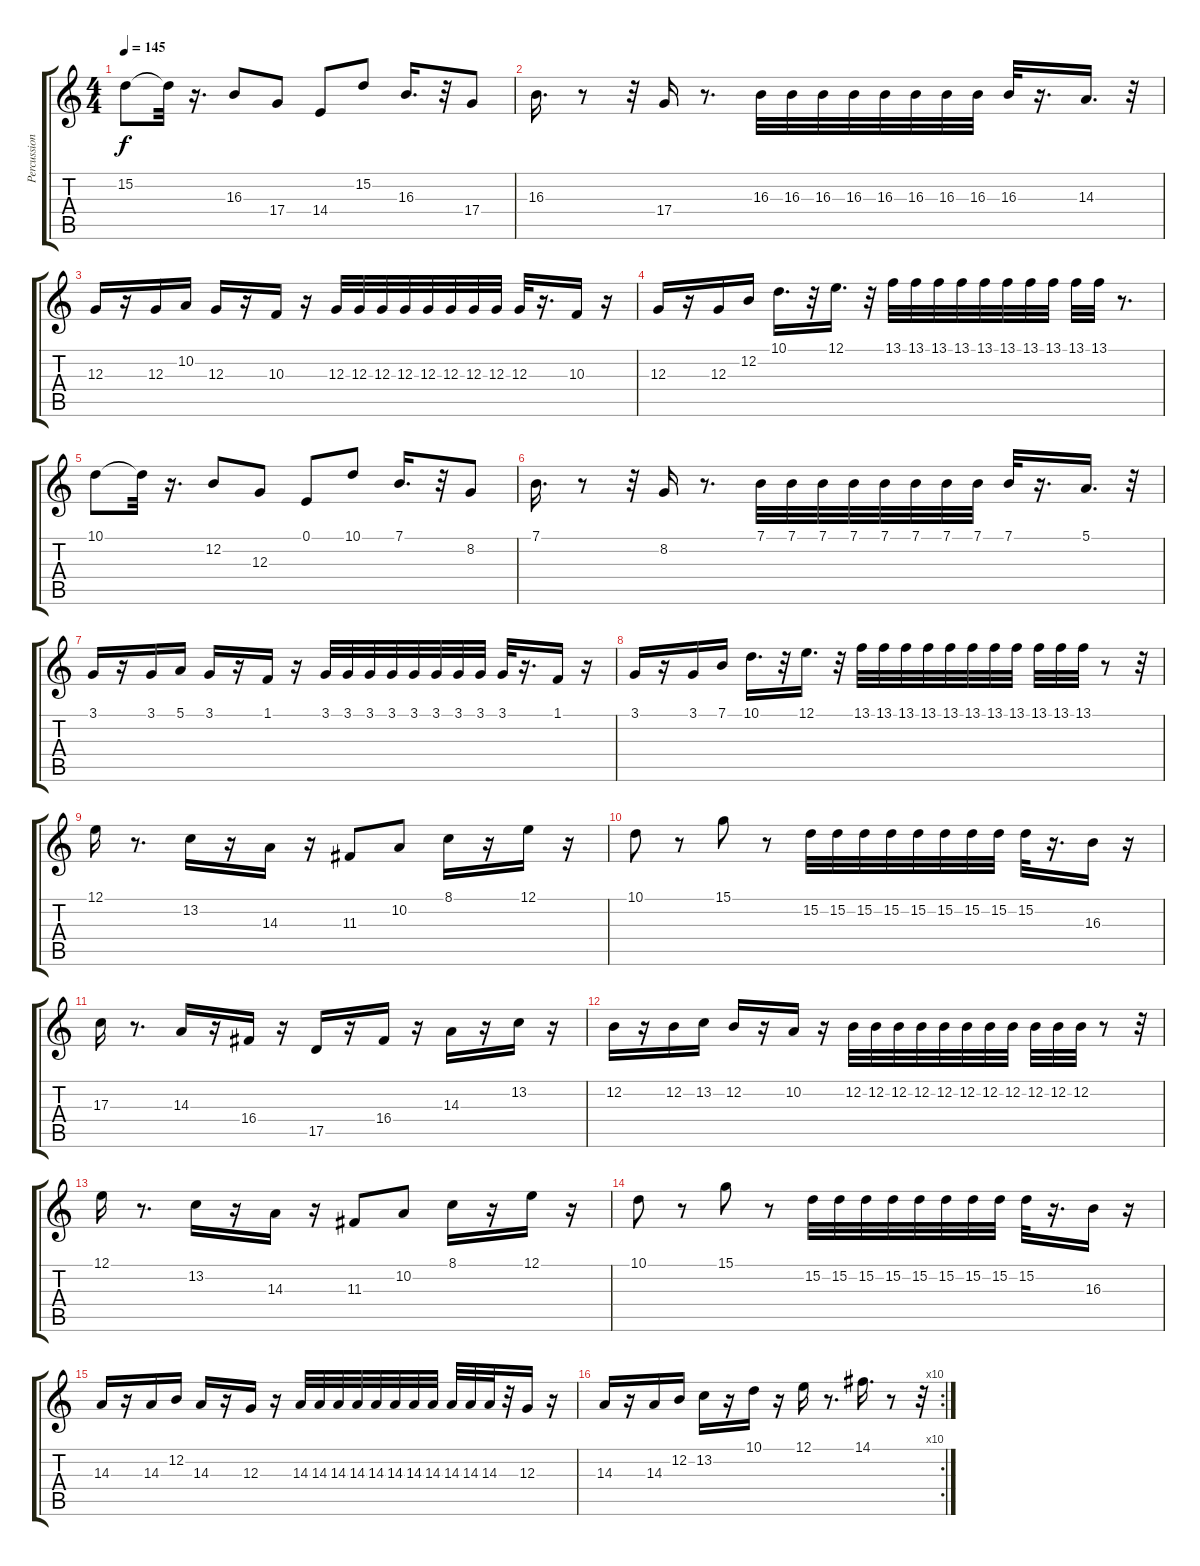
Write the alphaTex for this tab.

\track ("Percussion" "Percussion") {instrument marimba}
\staff {score tabs}
\tuning (E4 B3 G3 D3 A2 E2) {hide}
\ts (4 4)
\tempo 145
\clef g2
\ks c
15.2.8{dy f balance 1 instrument marimba} 15.2{t}.32 r.16{d} 16.3.8 17.4.8 14.4.8 15.2.8 16.3.16{d} r.32 17.4.8 |
16.3.16{d} r.8 r.32 17.4.16 r.8{d} 16.3.32 16.3.32 16.3.32 16.3.32 16.3.32 16.3.32 16.3.32 16.3.32 16.3.32 r.16{d} 14.3.16{d} r.32 |
12.3.16 r.16 12.3.16 10.2.16 12.3.16 r.16 10.3.16 r.16 12.3.32 12.3.32 12.3.32 12.3.32 12.3.32 12.3.32 12.3.32 12.3.32 12.3.32 r.16{d} 10.3.16 r.16 |
12.3.16 r.16 12.3.16 12.2.16 10.1.16{d} r.32 12.1.16{d} r.32 13.1.32 13.1.32 13.1.32 13.1.32 13.1.32 13.1.32 13.1.32 13.1.32 13.1.32 13.1.32 r.8{d} |
10.1.8 10.1{t}.32 r.16{d} 12.2.8 12.3.8 0.1.8 10.1.8 7.1.16{d} r.32 8.2.8 |
7.1.16{d} r.8 r.32 8.2.16 r.8{d} 7.1.32 7.1.32 7.1.32 7.1.32 7.1.32 7.1.32 7.1.32 7.1.32 7.1.32 r.16{d} 5.1.16{d} r.32 |
3.1.16 r.16 3.1.16 5.1.16 3.1.16 r.16 1.1.16 r.16 3.1.32 3.1.32 3.1.32 3.1.32 3.1.32 3.1.32 3.1.32 3.1.32 3.1.32 r.16{d} 1.1.16 r.16 |
3.1.16 r.16 3.1.16 7.1.16 10.1.16{d} r.32 12.1.16{d} r.32 13.1.32 13.1.32 13.1.32 13.1.32 13.1.32 13.1.32 13.1.32 13.1.32 13.1.32 13.1.32 13.1.32 r.8 r.32 |
12.1.16 r.8{d} 13.2.16 r.16 14.3.16 r.16 11.3.8 10.2.8 8.1.16 r.16 12.1.16 r.16 |
10.1.8 r.8 15.1.8 r.8 15.2.32 15.2.32 15.2.32 15.2.32 15.2.32 15.2.32 15.2.32 15.2.32 15.2.32 r.16{d} 16.3.16 r.16 |
17.3.16 r.8{d} 14.3.16 r.16 16.4.16 r.16 17.5.16 r.16 16.4.16 r.16 14.3.16 r.16 13.2.16 r.16 |
12.2.16 r.16 12.2.16 13.2.16 12.2.16 r.16 10.2.16 r.16 12.2.32 12.2.32 12.2.32 12.2.32 12.2.32 12.2.32 12.2.32 12.2.32 12.2.32 12.2.32 12.2.32 r.8 r.32 |
12.1.16 r.8{d} 13.2.16 r.16 14.3.16 r.16 11.3.8 10.2.8 8.1.16 r.16 12.1.16 r.16 |
10.1.8 r.8 15.1.8 r.8 15.2.32 15.2.32 15.2.32 15.2.32 15.2.32 15.2.32 15.2.32 15.2.32 15.2.32 r.16{d} 16.3.16 r.16 |
14.3.16 r.16 14.3.16 12.2.16 14.3.16 r.16 12.3.16 r.16 14.3.32 14.3.32 14.3.32 14.3.32 14.3.32 14.3.32 14.3.32 14.3.32 14.3.32 14.3.32 14.3.32 r.32 12.3.16 r.16 |
\rc 10
14.3.16 r.16 14.3.16 12.2.16 13.2.16 r.16 10.1.16 r.16 12.1.16 r.8{d} 14.1.16{d} r.8 r.32
